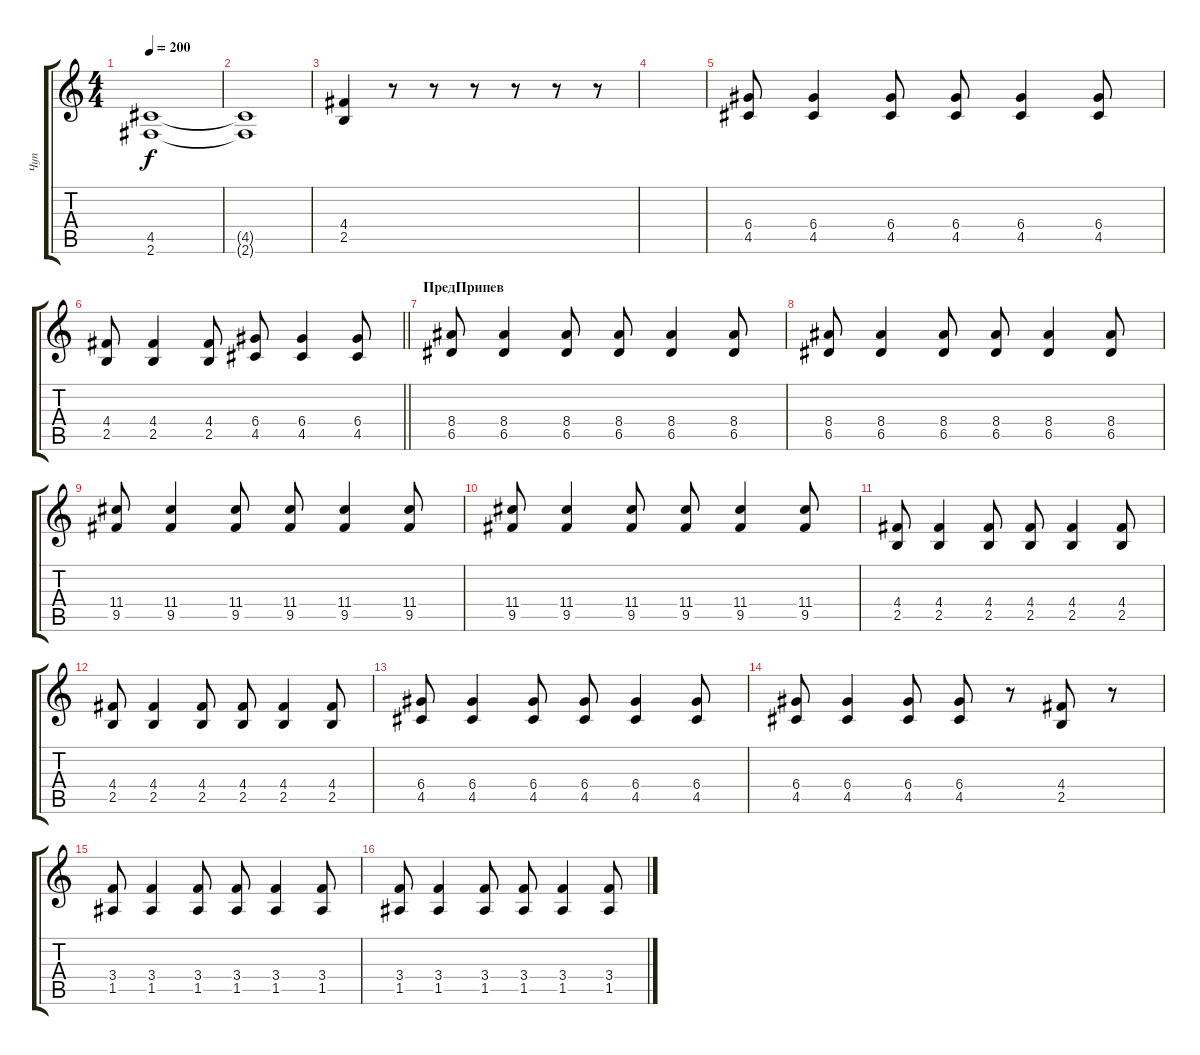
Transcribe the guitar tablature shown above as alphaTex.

\track ("Чуп" "Чуп") {instrument overdrivenguitar}
\staff {score tabs}
\tuning (E4 B3 G3 D3 A2 E2) {hide}
\ts (4 4)
\tempo 200
\clef g2
\ks c
(4.5{t} 2.6{t}).1{dy f} |
(4.5{t} 2.6{t}).1 |
(4.4 2.5).4 r.8 r.8 r.8 r.8 r.8 r.8 |
|
(6.4 4.5).8 (6.4 4.5).4 (6.4 4.5).8 (6.4 4.5).8 (6.4 4.5).4 (6.4 4.5).8 |
\barLineRight lightlight
(4.4 2.5).8 (4.4 2.5).4 (4.4 2.5).8 (6.4 4.5).8 (6.4 4.5).4 (6.4 4.5).8 |
\section ("" "ПредПрипев")
(8.4 6.5).8 (8.4 6.5).4 (8.4 6.5).8 (8.4 6.5).8 (8.4 6.5).4 (8.4 6.5).8 |
(8.4 6.5).8 (8.4 6.5).4 (8.4 6.5).8 (8.4 6.5).8 (8.4 6.5).4 (8.4 6.5).8 |
(11.4 9.5).8 (11.4 9.5).4 (11.4 9.5).8 (11.4 9.5).8 (11.4 9.5).4 (11.4 9.5).8 |
(11.4 9.5).8 (11.4 9.5).4 (11.4 9.5).8 (11.4 9.5).8 (11.4 9.5).4 (11.4 9.5).8 |
(4.4 2.5).8 (4.4 2.5).4 (4.4 2.5).8 (4.4 2.5).8 (4.4 2.5).4 (4.4 2.5).8 |
(4.4 2.5).8 (4.4 2.5).4 (4.4 2.5).8 (4.4 2.5).8 (4.4 2.5).4 (4.4 2.5).8 |
(6.4 4.5).8 (6.4 4.5).4 (6.4 4.5).8 (6.4 4.5).8 (6.4 4.5).4 (6.4 4.5).8 |
(6.4 4.5).8 (6.4 4.5).4 (6.4 4.5).8 (6.4 4.5).8 r.8 (4.4 2.5).8 r.8 |
(3.4 1.5).8 (3.4 1.5).4 (3.4 1.5).8 (3.4 1.5).8 (3.4 1.5).4 (3.4 1.5).8 |
(3.4 1.5).8 (3.4 1.5).4 (3.4 1.5).8 (3.4 1.5).8 (3.4 1.5).4 (3.4 1.5).8
